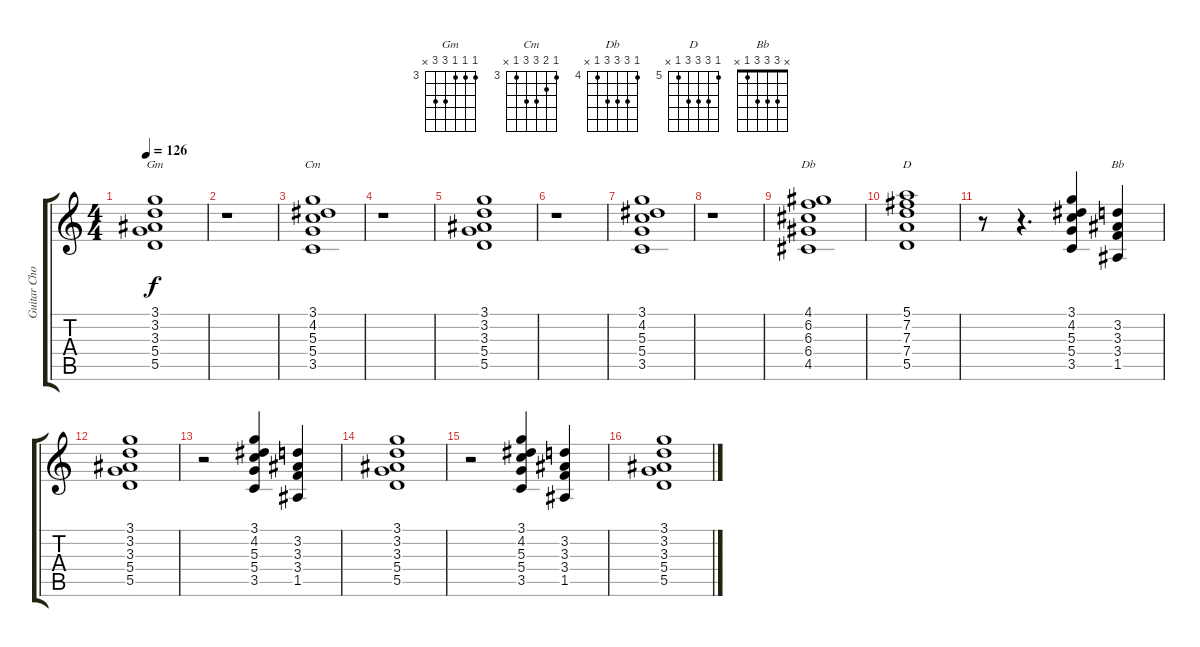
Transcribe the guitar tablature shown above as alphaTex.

\track ("Guitar Chords" "Guitar Cho") {instrument electricguitarjazz}
\staff {score tabs}
\tuning (E4 B3 G3 D3 A2 E2) {hide}
\chord ("Gm" 3 3 3 5 5 x) {firstfret 3}
\chord ("Cm" 3 4 5 5 3 x) {firstfret 3}
\chord ("Db" 4 6 6 6 4 x) {firstfret 4}
\chord ("D" 5 7 7 7 5 x) {firstfret 5}
\chord ("Bb" x 3 3 3 1 x)
\ts (4 4)
\tempo 126
\clef g2
\ks c
(3.1 3.2 3.3 5.4 5.5).1{ch "Gm" dy f} |
r.1 |
(3.1 4.2 5.3 5.4 3.5).1{ch "Cm"} |
r.1 |
(3.1 3.2 3.3 5.4 5.5).1 |
r.1 |
(3.1 4.2 5.3 5.4 3.5).1 |
r.1 |
(4.1 6.2 6.3 6.4 4.5).1{ch "Db"} |
(5.1 7.2 7.3 7.4 5.5).1{ch "D"} |
r.8 r.4{d} (3.1 4.2 5.3 5.4 3.5).4 (3.2 3.3 3.4 1.5).4{ch "Bb"} |
(3.1 3.2 3.3 5.4 5.5).1 |
r.2 (3.1 4.2 5.3 5.4 3.5).4 (3.2 3.3 3.4 1.5).4 |
(3.1 3.2 3.3 5.4 5.5).1 |
r.2 (3.1 4.2 5.3 5.4 3.5).4 (3.2 3.3 3.4 1.5).4 |
(3.1 3.2 3.3 5.4 5.5).1
